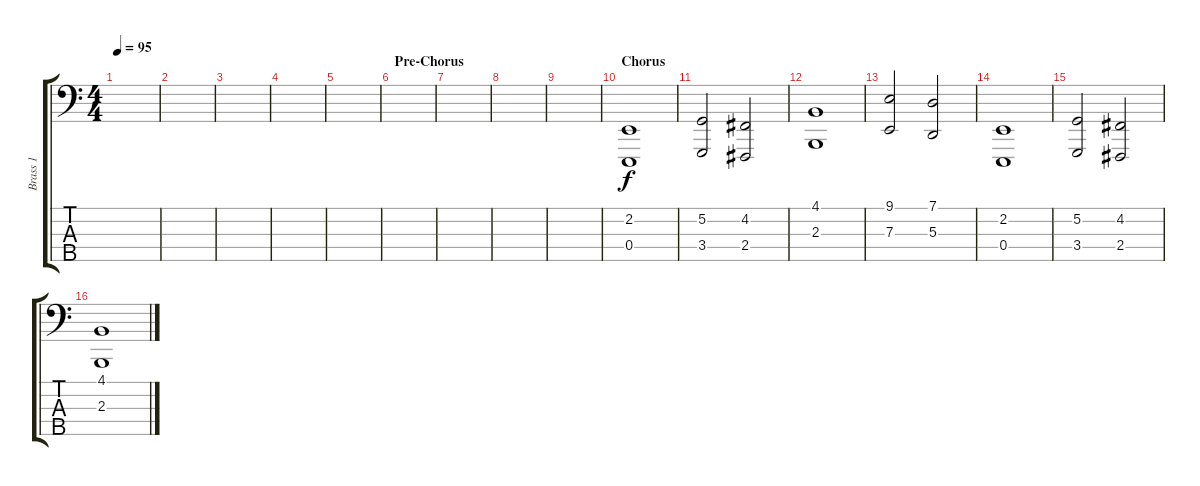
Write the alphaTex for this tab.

\track ("Brass 1" "Brass 1") {instrument trumpet}
\staff {score tabs}
\tuning (G2 D2 A1 E1 B0) {hide}
\ts (4 4)
\tempo 95
\clef f4
\ks c
|
|
|
|
|
\section ("" "Pre-Chorus")
|
|
|
|
\section ("" "Chorus")
(2.2 0.4).1 |
(5.2 3.4).2 (4.2 2.4).2 |
(4.1 2.3).1 |
(9.1 7.3).2 (7.1 5.3).2 |
(2.2 0.4).1 |
(5.2 3.4).2 (4.2 2.4).2 |
(4.1 2.3).1
